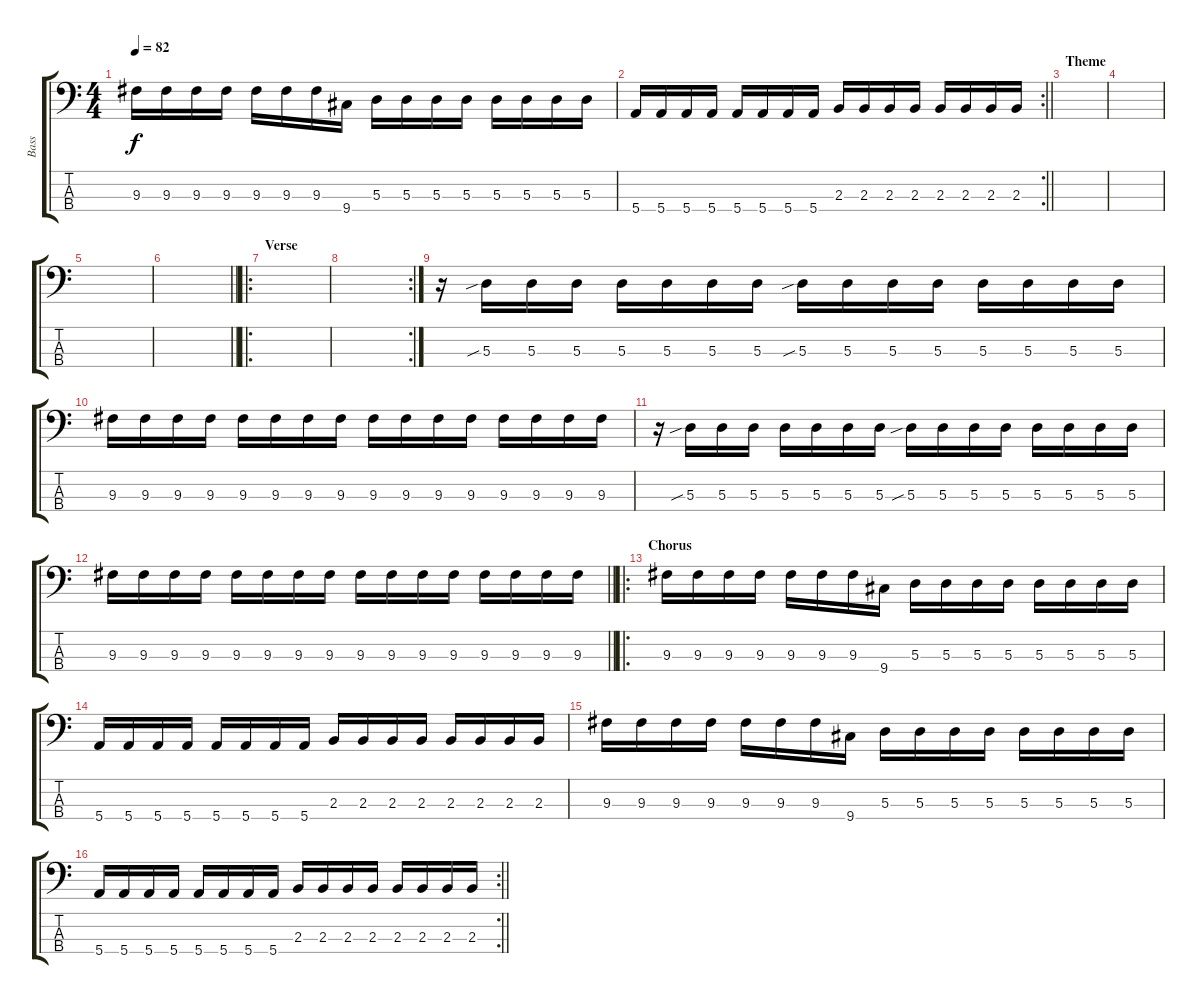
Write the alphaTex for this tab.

\track ("Bass" "Bass") {instrument electricbassfinger}
\staff {score tabs}
\tuning (G2 D2 A1 E1) {hide}
\ts (4 4)
\tempo 82
\clef f4
\ks c
9.3.16{dy f} 9.3.16 9.3.16 9.3.16 9.3.16 9.3.16 9.3.16 9.4.16 5.3.16 5.3.16 5.3.16 5.3.16 5.3.16 5.3.16 5.3.16 5.3.16 |
\rc 2
\barLineRight lightlight
5.4.16 5.4.16 5.4.16 5.4.16 5.4.16 5.4.16 5.4.16 5.4.16 2.3.16 2.3.16 2.3.16 2.3.16 2.3.16 2.3.16 2.3.16 2.3.16 |
\section ("" "Theme")
|
|
|
\barLineRight lightlight
|
\ro
\section ("" "Verse")
|
\rc 2
|
r.16 5.3{sib}.16 5.3.16 5.3.16 5.3.16 5.3.16 5.3.16 5.3.16 5.3{sib}.16 5.3.16 5.3.16 5.3.16 5.3.16 5.3.16 5.3.16 5.3.16 |
9.3.16 9.3.16 9.3.16 9.3.16 9.3.16 9.3.16 9.3.16 9.3.16 9.3.16 9.3.16 9.3.16 9.3.16 9.3.16 9.3.16 9.3.16 9.3.16 |
r.16 5.3{sib}.16 5.3.16 5.3.16 5.3.16 5.3.16 5.3.16 5.3.16 5.3{sib}.16 5.3.16 5.3.16 5.3.16 5.3.16 5.3.16 5.3.16 5.3.16 |
\barLineRight lightlight
9.3.16 9.3.16 9.3.16 9.3.16 9.3.16 9.3.16 9.3.16 9.3.16 9.3.16 9.3.16 9.3.16 9.3.16 9.3.16 9.3.16 9.3.16 9.3.16 |
\ro
\section ("" "Chorus")
9.3.16 9.3.16 9.3.16 9.3.16 9.3.16 9.3.16 9.3.16 9.4.16 5.3.16 5.3.16 5.3.16 5.3.16 5.3.16 5.3.16 5.3.16 5.3.16 |
5.4.16 5.4.16 5.4.16 5.4.16 5.4.16 5.4.16 5.4.16 5.4.16 2.3.16 2.3.16 2.3.16 2.3.16 2.3.16 2.3.16 2.3.16 2.3.16 |
9.3.16 9.3.16 9.3.16 9.3.16 9.3.16 9.3.16 9.3.16 9.4.16 5.3.16 5.3.16 5.3.16 5.3.16 5.3.16 5.3.16 5.3.16 5.3.16 |
\rc 2
\barLineRight lightlight
5.4.16 5.4.16 5.4.16 5.4.16 5.4.16 5.4.16 5.4.16 5.4.16 2.3.16 2.3.16 2.3.16 2.3.16 2.3.16 2.3.16 2.3.16 2.3.16
